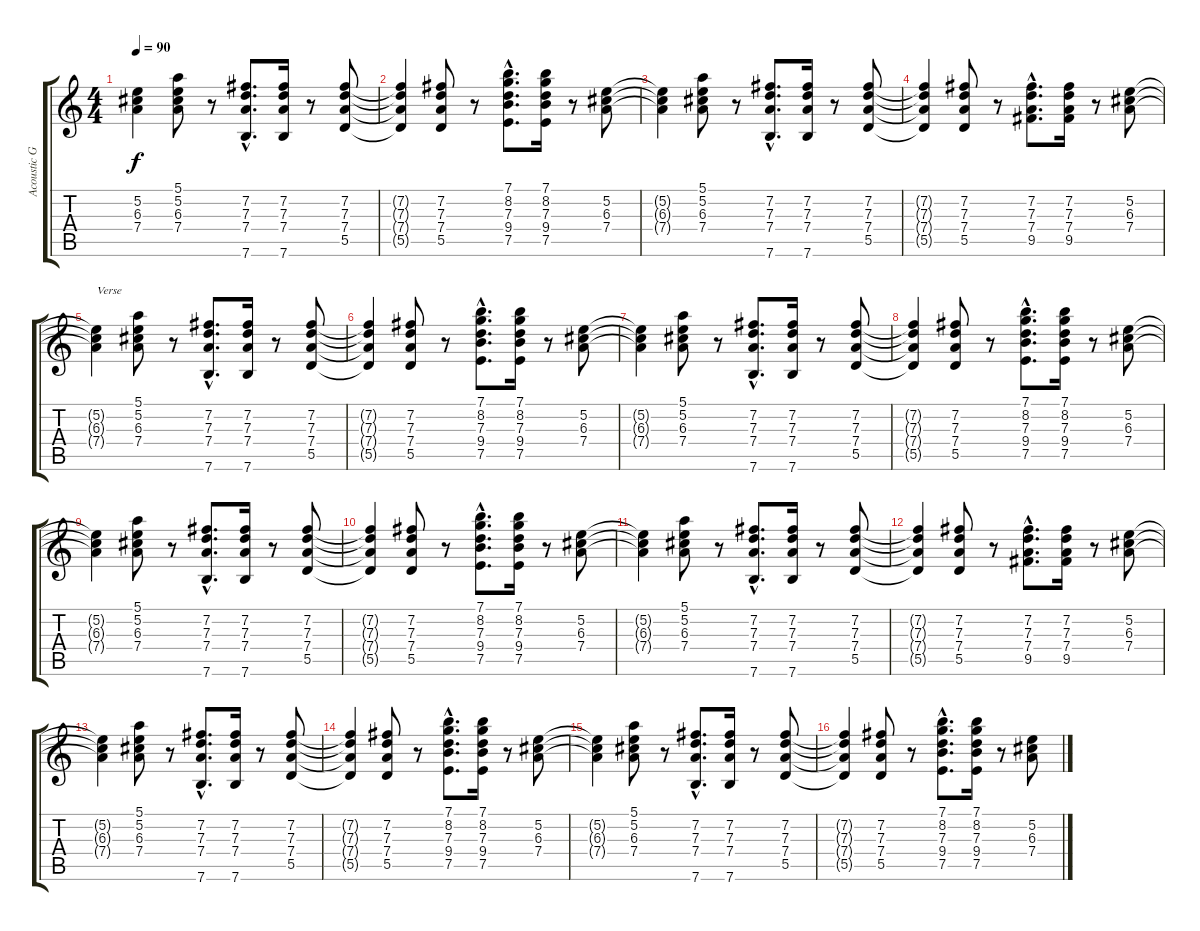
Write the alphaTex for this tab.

\track ("Acoustic Guitar 1" "Acoustic G") {instrument acousticguitarsteel}
\staff {score tabs}
\tuning (E4 B3 G3 D3 A2 E2) {hide}
\ts (4 4)
\tempo 90
\clef g2
\ks c
(5.2{t} 6.3{t} 7.4{t}).4{dy f} (5.1 5.2 6.3 7.4).8 r.8 (7.2{hac} 7.3{hac} 7.4{hac} 7.6{hac}).8{d} (7.2 7.3 7.4 7.6).16 r.8 (7.2 7.3 7.4 5.5).8 |
(7.2{t} 7.3{t} 7.4{t} 5.5{t}).4 (7.2 7.3 7.4 5.5).8 r.8 (7.1{hac} 8.2{hac} 7.3{hac} 9.4{hac} 7.5{hac}).8{d} (7.1 8.2 7.3 9.4 7.5).16 r.8 (5.2 6.3 7.4).8 |
(5.2{t} 6.3{t} 7.4{t}).4 (5.1 5.2 6.3 7.4).8 r.8 (7.2{hac} 7.3{hac} 7.4{hac} 7.6{hac}).8{d} (7.2 7.3 7.4 7.6).16 r.8 (7.2 7.3 7.4 5.5).8 |
(7.2{t} 7.3{t} 7.4{t} 5.5{t}).4 (7.2 7.3 7.4 5.5).8 r.8 (7.2{hac} 7.3{hac} 7.4{hac} 9.5{hac}).8{d} (7.2 7.3 7.4 9.5).16 r.8 (5.2 6.3 7.4).8 |
(5.2{t} 6.3{t} 7.4{t}).4{txt "Verse"} (5.1 5.2 6.3 7.4).8 r.8 (7.2{hac} 7.3{hac} 7.4{hac} 7.6{hac}).8{d} (7.2 7.3 7.4 7.6).16 r.8 (7.2 7.3 7.4 5.5).8 |
(7.2{t} 7.3{t} 7.4{t} 5.5{t}).4 (7.2 7.3 7.4 5.5).8 r.8 (7.1{hac} 8.2{hac} 7.3{hac} 9.4{hac} 7.5{hac}).8{d} (7.1 8.2 7.3 9.4 7.5).16 r.8 (5.2 6.3 7.4).8 |
(5.2{t} 6.3{t} 7.4{t}).4 (5.1 5.2 6.3 7.4).8 r.8 (7.2{hac} 7.3{hac} 7.4{hac} 7.6{hac}).8{d} (7.2 7.3 7.4 7.6).16 r.8 (7.2 7.3 7.4 5.5).8 |
(7.2{t} 7.3{t} 7.4{t} 5.5{t}).4 (7.2 7.3 7.4 5.5).8 r.8 (7.1{hac} 8.2{hac} 7.3{hac} 9.4{hac} 7.5{hac}).8{d} (7.1 8.2 7.3 9.4 7.5).16 r.8 (5.2 6.3 7.4).8 |
(5.2{t} 6.3{t} 7.4{t}).4 (5.1 5.2 6.3 7.4).8 r.8 (7.2{hac} 7.3{hac} 7.4{hac} 7.6{hac}).8{d} (7.2 7.3 7.4 7.6).16 r.8 (7.2 7.3 7.4 5.5).8 |
(7.2{t} 7.3{t} 7.4{t} 5.5{t}).4 (7.2 7.3 7.4 5.5).8 r.8 (7.1{hac} 8.2{hac} 7.3{hac} 9.4{hac} 7.5{hac}).8{d} (7.1 8.2 7.3 9.4 7.5).16 r.8 (5.2 6.3 7.4).8 |
(5.2{t} 6.3{t} 7.4{t}).4 (5.1 5.2 6.3 7.4).8 r.8 (7.2{hac} 7.3{hac} 7.4{hac} 7.6{hac}).8{d} (7.2 7.3 7.4 7.6).16 r.8 (7.2 7.3 7.4 5.5).8 |
(7.2{t} 7.3{t} 7.4{t} 5.5{t}).4 (7.2 7.3 7.4 5.5).8 r.8 (7.2{hac} 7.3{hac} 7.4{hac} 9.5{hac}).8{d} (7.2 7.3 7.4 9.5).16 r.8 (5.2 6.3 7.4).8 |
(5.2{t} 6.3{t} 7.4{t}).4 (5.1 5.2 6.3 7.4).8 r.8 (7.2{hac} 7.3{hac} 7.4{hac} 7.6{hac}).8{d} (7.2 7.3 7.4 7.6).16 r.8 (7.2 7.3 7.4 5.5).8 |
(7.2{t} 7.3{t} 7.4{t} 5.5{t}).4 (7.2 7.3 7.4 5.5).8 r.8 (7.1{hac} 8.2{hac} 7.3{hac} 9.4{hac} 7.5{hac}).8{d} (7.1 8.2 7.3 9.4 7.5).16 r.8 (5.2 6.3 7.4).8 |
(5.2{t} 6.3{t} 7.4{t}).4 (5.1 5.2 6.3 7.4).8 r.8 (7.2{hac} 7.3{hac} 7.4{hac} 7.6{hac}).8{d} (7.2 7.3 7.4 7.6).16 r.8 (7.2 7.3 7.4 5.5).8 |
(7.2{t} 7.3{t} 7.4{t} 5.5{t}).4 (7.2 7.3 7.4 5.5).8 r.8 (7.1{hac} 8.2{hac} 7.3{hac} 9.4{hac} 7.5{hac}).8{d} (7.1 8.2 7.3 9.4 7.5).16 r.8 (5.2 6.3 7.4).8
